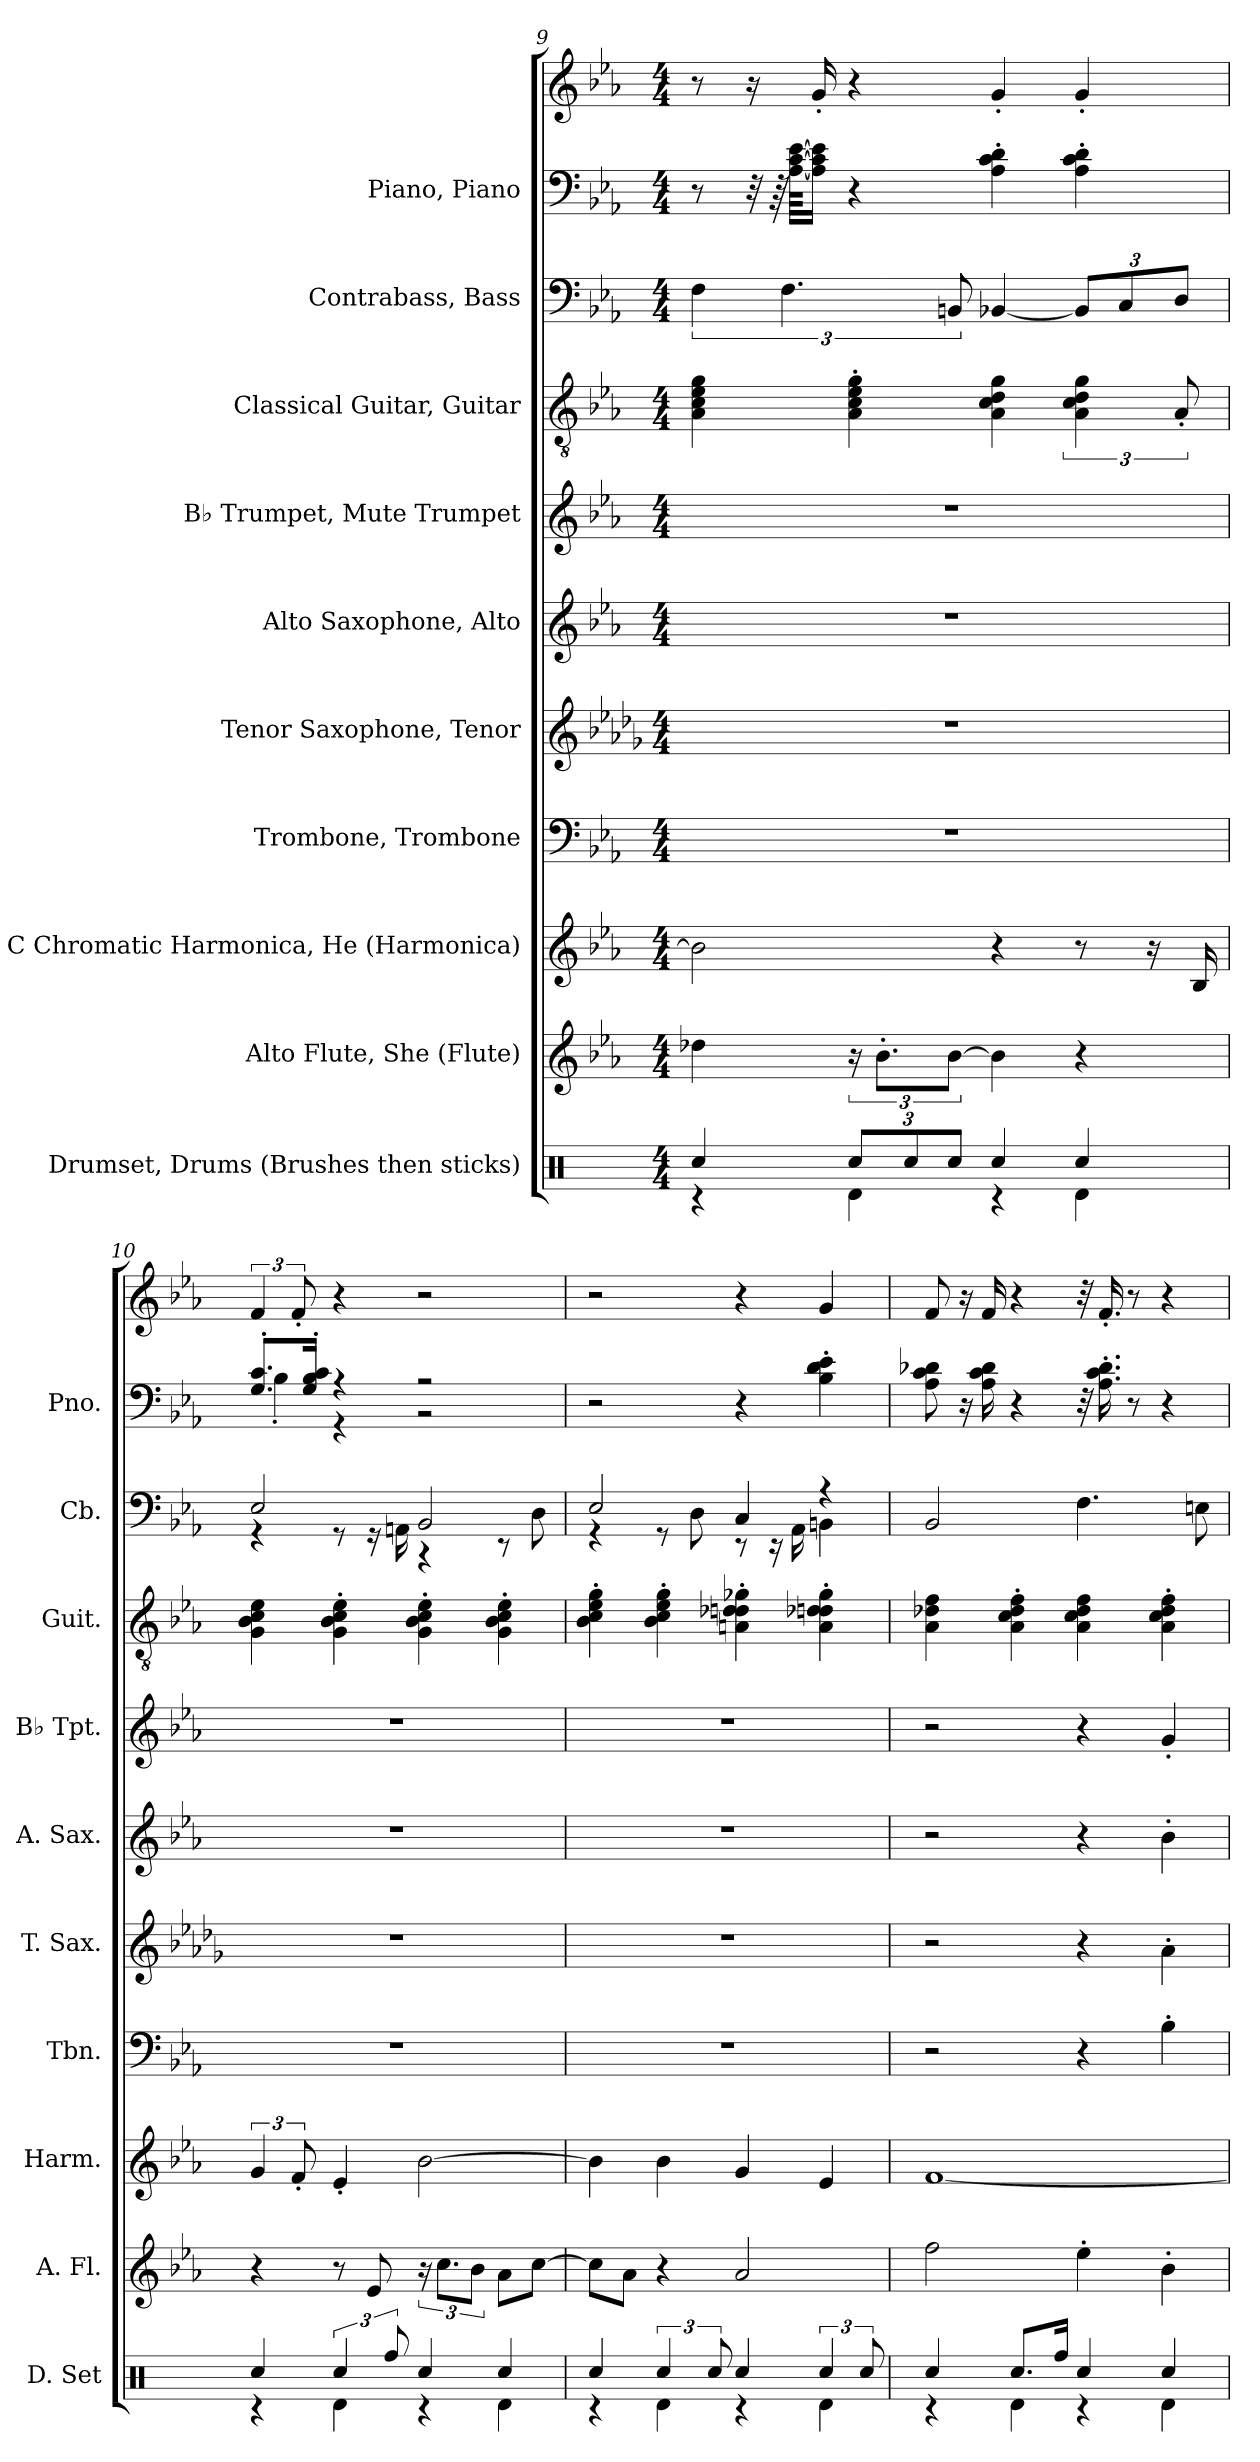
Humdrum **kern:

**kern	**kern	**kern	**kern	**kern	**kern	**kern	**kern	**kern	**kern	**kern
*part10	*part9	*part8	*part7	*part6	*part5	*part4	*part3	*part2	*part1	*part1
*staff11	*staff10	*staff9	*staff8	*staff7	*staff6	*staff5	*staff4	*staff3	*staff2	*staff1
*I"Drumset, Drums (Brushes then sticks)	*I"Alto Flute, She (Flute)	*I"14 Hole C Chromatic Harmonica, He (Harmonica)	*I"Trombone, Trombone	*I"Tenor Saxophone, Tenor	*I"Alto Saxophone, Alto	*I"B♭ Trumpet, Mute Trumpet	*I"Classical Guitar, Guitar	*I"Contrabass, Bass	*I"Piano, Piano	*
*I'D. Set	*I'A. Fl.	*I'Harm.	*I'Tbn.	*I'T. Sax.	*I'A. Sax.	*I'B♭ Tpt.	*I'Guit.	*I'Cb.	*I'Pno.	*
!!LO:PB:g=z
*clefX	*clefG2	*clefG2	*clefF4	*clefG2	*clefG2	*clefG2	*clefGv2	*clefF4	*clefF4	*clefG2
*	*ITrd3c5	*	*	*ITrd8c14	*ITrd5c9	*ITrd1c2	*	*ITrd7c12	*	*
*k[]	*k[b-e-]	*k[b-e-a-]	*k[b-e-a-]	*k[b-e-a-d-g-]	*k[b-e-a-d-g-c-]	*k[b-e-a-d-g-]	*k[b-e-a-]	*k[b-e-a-]	*k[b-e-a-]	*k[b-e-a-]
*M4/4	*M4/4	*M4/4	*M4/4	*M4/4	*M4/4	*M4/4	*M4/4	*M4/4	*M4/4	*M4/4
=9	=9	=9	=9	=9	=9	=9	=9	=9	=9	=9
*^	*	*	*	*	*	*	*	*	*	*
4Rcc/	4r	4a-X\	2b-\]	1r	1r	1r	1r	4A-\ 4c\ 4e-\ 4g\	6FF\	8r	8r
.	.	.	.	.	.	.	.	.	.	32r	16r
.	.	.	.	.	.	.	.	.	.	64r	.
.	.	.	.	.	.	.	.	.	6.FF\	.	.
.	.	.	.	.	.	.	.	.	.	[64A-\ [64c\ [64e-\KKLL	.
.	.	.	.	.	.	.	.	.	.	16A-\] 16c\] 16e-\]JJ	16g'/
*Xbrackettup	*	*	*	*	*	*	*	*	*	*	*
12Rcc/L	4Rd\	24r	.	.	.	.	.	4A-\' 4c\' 4e-\' 4g\'	.	4r	4r
.	.	12.f'\L	.	.	.	.	.	.	.	.	.
12Rcc/	.	.	.	.	.	.	.	.	.	.	.
12Rcc/J	.	[12f\J	.	.	.	.	.	.	12BBBn/	.	.
4Rcc/	4r	4f\]	4r	.	.	.	.	4A-\ 4c\ 4d\ 4g\	[4BBB-X/	4A-\' 4c\' 4d\'	4g'/
*	*	*	*	*	*	*	*	*	*Xbrackettup	*	*
4Rcc/	4Rd\	4r	8r	.	.	.	.	6A-\ 6c\ 6d\ 6g\	12BBB-/L]	4A-\' 4c\' 4d\'	4g'/
.	.	.	.	.	.	.	.	.	12CC/	.	.
.	.	.	16r	.	.	.	.	.	.	.	.
.	.	.	.	.	.	.	.	12A-'/	12DD/J	.	.
.	.	.	16B-/	.	.	.	.	.	.	.	.
=10	=10	=10	=10	=10	=10	=10	=10	=10	=10	=10	=10
*	*	*	*	*	*	*	*	*	*^	*^	*
4Rcc/	4r	4r	6g/	1r	1r	1r	1r	4G\ 4B-\ 4c\ 4e-\	2EE-/	4r	8.G/' 8.c/'L	4B-'\	6f/
.	.	.	12f'/	.	.	.	.	.	.	.	.	.	12f'/
.	.	.	.	.	.	.	.	.	.	.	16G/' 16B-/' 16c/'Jk	.	.
*brackettup	*	*	*	*	*	*	*	*	*	*	*	*	*
6Rcc/	4Rd\	8r	4e-'/	.	.	.	.	4G\' 4B-\' 4c\' 4e-\'	.	8r	4r	4r	4r
.	.	8B-/	.	.	.	.	.	.	.	16r	.	.	.
12Rff/	.	.	.	.	.	.	.	.	.	.	.	.	.
.	.	.	.	.	.	.	.	.	.	16AAAn\	.	.	.
4Rcc/	4r	24r	[2b-\	.	.	.	.	4G\' 4B-\' 4c\' 4e-\'	2BBB-/	4r	2r	2r	2r
.	.	12.g\L	.	.	.	.	.	.	.	.	.	.	.
.	.	12f\J	.	.	.	.	.	.	.	.	.	.	.
4Rcc/	4Rd\	8e-\L	.	.	.	.	.	4G\' 4B-\' 4c\' 4e-\'	.	8r	.	.	.
.	.	[8g\J	.	.	.	.	.	.	.	8DD\	.	.	.
*	*	*	*	*	*	*	*	*	*	*	*v	*v	*
!!LO:PB:g=z
=11	=11	=11	=11	=11	=11	=11	=11	=11	=11	=11	=11	=11
4Rcc/	4r	8g\L]	4b-\]	1r	1r	1r	1r	4B-\' 4c\' 4e-\' 4g\'	2EE-/	4r	2r	2r
.	.	8e-\J	.	.	.	.	.	.	.	.	.	.
6Rcc/	4Rd\	4r	4b-\	.	.	.	.	4B-\' 4c\' 4e-\' 4g\'	.	8r	.	.
.	.	.	.	.	.	.	.	.	.	8DD\	.	.
12Rcc/	.	.	.	.	.	.	.	.	.	.	.	.
4Rcc/	4r	2e-/	4g/	.	.	.	.	4An\' 4d-X\' 4dn\' 4g-X\'	4CC/	8r	4r	4r
.	.	.	.	.	.	.	.	.	.	16r	.	.
.	.	.	.	.	.	.	.	.	.	16AAA-\	.	.
6Rcc/	4Rd\	.	4e-/	.	.	.	.	4A\' 4d-X\' 4dn\' 4g-\'	4r	4BBBn\	4B-\' 4d\' 4e-\'	4g/
12Rcc/	.	.	.	.	.	.	.	.	.	.	.	.
*	*	*	*	*	*	*	*	*	*v	*v	*	*
=12	=12	=12	=12	=12	=12	=12	=12	=12	=12	=12	=12
4Rcc/	4r	2cc\	[1f	2r	2r	2r	2r	4A-\ 4d-X\ 4f\	2BBB-/	8A-\ 8c\ 8d-X\	8f/
.	.	.	.	.	.	.	.	.	.	16r	16r
.	.	.	.	.	.	.	.	.	.	16A-\ 16c\ 16d-\	16f/
8.Rcc/L	4Rd\	.	.	.	.	.	.	4A-\' 4c\' 4d-\' 4f\'	.	4r	4r
16Rff/Jk	.	.	.	.	.	.	.	.	.	.	.
4Rcc/	4r	4b-'\	.	4r	4r	4r	4r	4A-\ 4c\ 4d-\ 4f\	4.FF\	32r	32r
.	.	.	.	.	.	.	.	.	.	16.A-\' 16.c\' 16.d-\'	16.f'/
.	.	.	.	.	.	.	.	.	.	8r	8r
4Rcc/	4Rd\	4f'\	.	4B-'\	4A-'\	4d-'\	4f'/	4A-\' 4c\' 4d-\' 4f\'	.	4r	4r
.	.	.	.	.	.	.	.	.	8EEn\	.	.
*v	*v	*	*	*	*	*	*	*	*	*	*
=	=	=	=	=	=	=	=	=	=	=
*-	*-	*-	*-	*-	*-	*-	*-	*-	*-	*-
